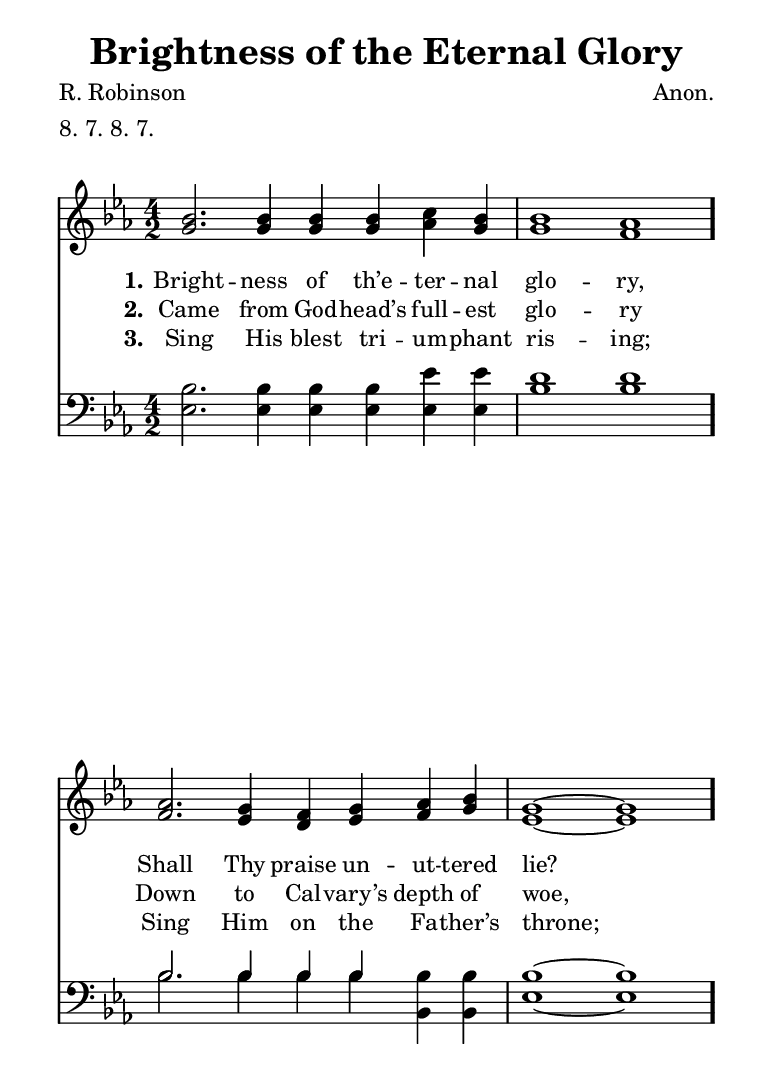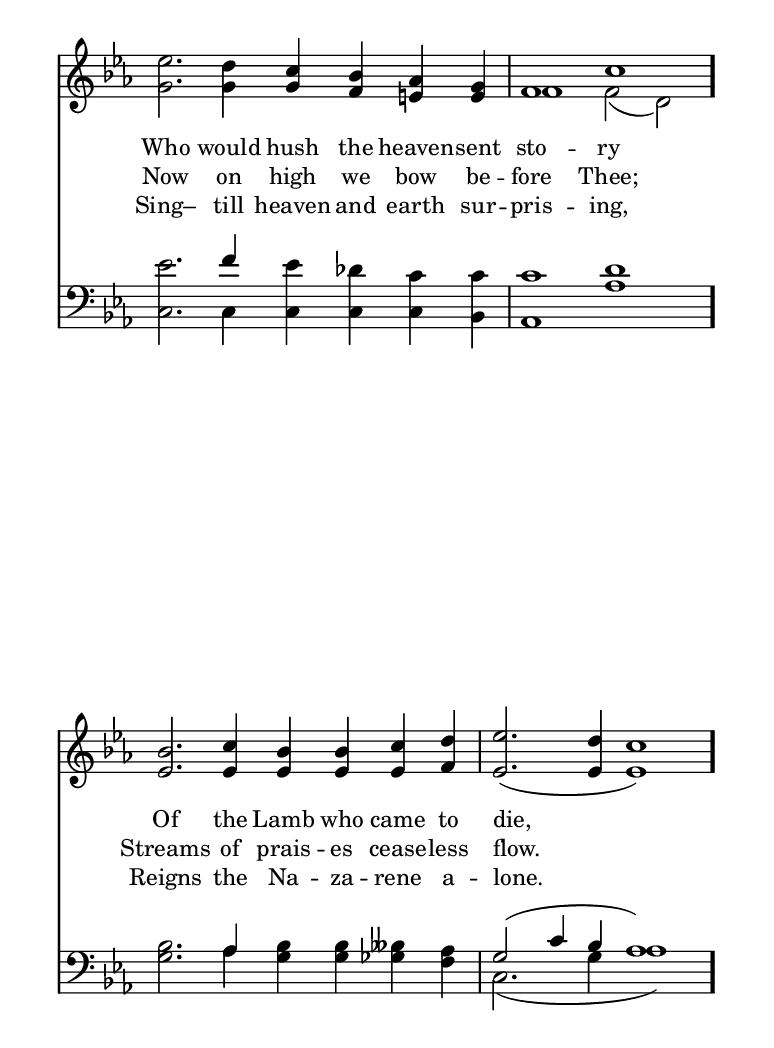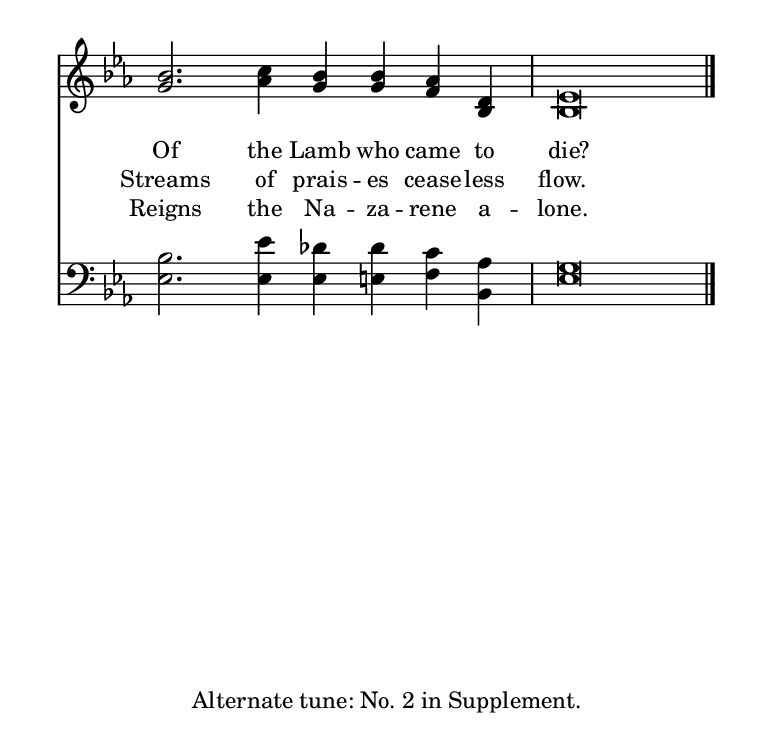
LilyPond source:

\include "common/global.ily"
\paper {
  \include "common/paper.ily"
  ragged-last-bottom = ##t
  systems-per-page = ##f
  system-system-spacing.padding = 8
}

\header{
  hymnnumber = "152"
  title = "Brightness of the Eternal Glory"
  tunename = "Hamilton"
  meter = "8. 7. 8. 7."
  poet = "R. Robinson"
  composer = "Anon."
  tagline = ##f
}

global = {
  \include "common/overrides.ily"
  \override Staff.TimeSignature.style = #'numbered
  \time 4/2
  \override Score.MetronomeMark.transparent = ##t % hide all fermata changes too
  \tempo 2=80
  \key ees \major
  \autoBeamOff
}

notesSoprano = {
\global
\relative c'' {

  bes2. bes4 bes bes c bes | bes1 aes |
  aes2. g4 f g aes bes | g1 ~ g |
  ees'2. d4 c bes aes g | f1 c' |
  bes2. c4 bes bes c d | ees2.( d4 c1) |
  bes2. c4 bes bes aes d, | ees\breve

  \bar "|."

}
}

notesAlto = {
\global
\relative e' {

  g2. g4 g g aes g | g1 f |
  f2. ees4 d ees f g | ees1 ~ ees |
  g2. g4 g f e e | f1 f2( d) |
  ees2. ees4 ees ees ees f | ees2.( ees4  ees1) |
  g2. aes4 g g f bes, | bes\breve

}
}

notesTenor = {
\global
\relative a {

  bes2. bes4 bes bes ees ees | d1 d |
  bes2. bes4 bes bes bes bes | bes1 ~ bes |
  ees2. f4 ees des c c | c1 d |
  bes2. aes4 bes bes beses aes | g2( c4 bes aes1) |
  bes2. ees4 des des c aes | g\breve

}
}

notesBass = {
\global
\relative f {

  ees2. ees4 ees ees ees ees | bes'1 bes |
  bes2. bes4 bes bes bes, bes | ees1 ~ ees |
  c2. c4 c c c bes | aes1 aes' |
  g2. aes4 g g ges f | c2.( g'4 aes1) |
  ees2. ees4 ees e f bes, | ees\breve

}
}

wordsA = \lyricmode {
\set stanza = "1."

Bright -- ness of th’e -- ter -- nal glo -- ry, \bar "."
Shall Thy praise un -- ut -- tered lie?__ \bar "."
Who would hush the heaven -- sent sto -- ry__ \bar "."
%{HIDE>%}Of the Lamb who came to die,__ \bar "." %{<HIDE%}
Of the Lamb who came to die? \bar "."

}

wordsB = \lyricmode {
\set stanza = "2."

Came from God -- head’s full -- est glo -- ry
Down to Cal -- vary’s depth of woe,__
Now on high we bow be -- fore Thee;__
%{HIDE>%}Streams of prais -- es cease -- less flow.__ %{<HIDE%}
Streams of prais -- es cease -- less flow.__

}

wordsC = \lyricmode {
\set stanza = "3."

Sing His blest tri -- um -- phant ris -- ing;
Sing Him on the Fa -- ther’s throne;
Sing– till heaven and earth sur -- pris -- ing,__
%{HIDE>%}Reigns the Na -- za -- rene a -- lone.__ %{<HIDE%}
Reigns the Na -- za -- rene a -- lone.__

}

\score {
  \context ChoirStaff <<
    \context Staff = upper <<
      \set Staff.autoBeaming = ##f
      \set ChoirStaff.systemStartDelimiter = #'SystemStartBar
      \set ChoirStaff.printPartCombineTexts = ##f
      \partcombine #'(2 . 9) \notesSoprano \notesAlto
      \context NullVoice = sopranos { \voiceOne << \notesSoprano >> }
      \context NullVoice = altos { \voiceTwo << \notesAlto >> }
      \context Lyrics = one   \lyricsto sopranos \wordsA
      \context Lyrics = two   \lyricsto sopranos \wordsB
      \context Lyrics = three \lyricsto sopranos \wordsC
    >>
    \context Staff = men <<
      \set Staff.autoBeaming = ##f
      \clef bass
      \set ChoirStaff.printPartCombineTexts = ##f
      \partcombine #'(2 . 9) \notesTenor \notesBass
      \context NullVoice = tenors { \voiceOne << \notesTenor >> }
      \context NullVoice = basses { \voiceTwo << \notesBass >> }
    >>
  >>
  \layout {
    \include "common/layout.ily"
  }
  \midi{
    \include "common/midi.ily"
  }
}

\noPageBreak \markup { \vspace #2 \fill-line { \raise #2 \line { Alternate tune: No. 2 in Supplement. } } }

\version "2.19.49"  % necessary for upgrading to future LilyPond versions.

% vi:set et ts=2 sw=2 ai nocindent syntax=lilypond:
